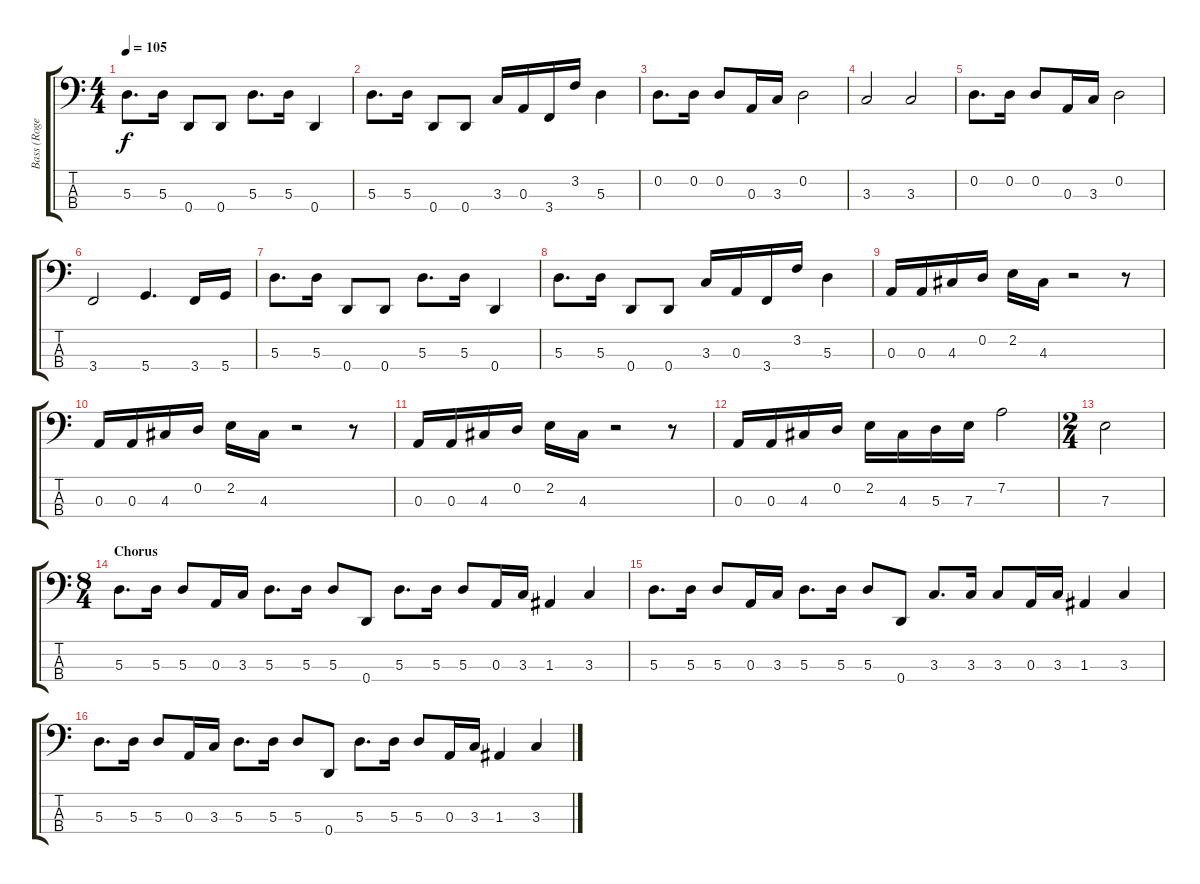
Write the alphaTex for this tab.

\track ("Bass (Roger Glover)" "Bass (Roge") {instrument electricbasspick}
\staff {score tabs}
\tuning (G2 D2 A1 D1) {hide}
\ts (4 4)
\tempo 105
\clef f4
\ks c
5.3.8{d dy f} 5.3.16 0.4.8 0.4.8 5.3.8{d} 5.3.16 0.4.4 |
5.3.8{d} 5.3.16 0.4.8 0.4.8 3.3.16 0.3.16 3.4.16 3.2.16 5.3.4 |
0.2.8{d} 0.2.16 0.2.8 0.3.16 3.3.16 0.2.2 |
3.3.2 3.3.2 |
0.2.8{d} 0.2.16 0.2.8 0.3.16 3.3.16 0.2.2 |
3.4.2 5.4.4{d} 3.4.16 5.4.16 |
5.3.8{d} 5.3.16 0.4.8 0.4.8 5.3.8{d} 5.3.16 0.4.4 |
5.3.8{d} 5.3.16 0.4.8 0.4.8 3.3.16 0.3.16 3.4.16 3.2.16 5.3.4 |
0.3.16 0.3.16 4.3.16 0.2.16 2.2.16 4.3.16 r.2 r.8 |
0.3.16 0.3.16 4.3.16 0.2.16 2.2.16 4.3.16 r.2 r.8 |
0.3.16 0.3.16 4.3.16 0.2.16 2.2.16 4.3.16 r.2 r.8 |
0.3.16 0.3.16 4.3.16 0.2.16 2.2.16 4.3.16 5.3.16 7.3.16 7.2.2 |
\ts (2 4)
7.3.2 |
\ts (8 4)
\section ("" "Chorus")
5.3.8{d} 5.3.16 5.3.8 0.3.16 3.3.16 5.3.8{d} 5.3.16 5.3.8 0.4.8 5.3.8{d} 5.3.16 5.3.8 0.3.16 3.3.16 1.3.4 3.3.4 |
5.3.8{d} 5.3.16 5.3.8 0.3.16 3.3.16 5.3.8{d} 5.3.16 5.3.8 0.4.8 3.3.8{d} 3.3.16 3.3.8 0.3.16 3.3.16 1.3.4 3.3.4 |
5.3.8{d} 5.3.16 5.3.8 0.3.16 3.3.16 5.3.8{d} 5.3.16 5.3.8 0.4.8 5.3.8{d} 5.3.16 5.3.8 0.3.16 3.3.16 1.3.4 3.3.4
